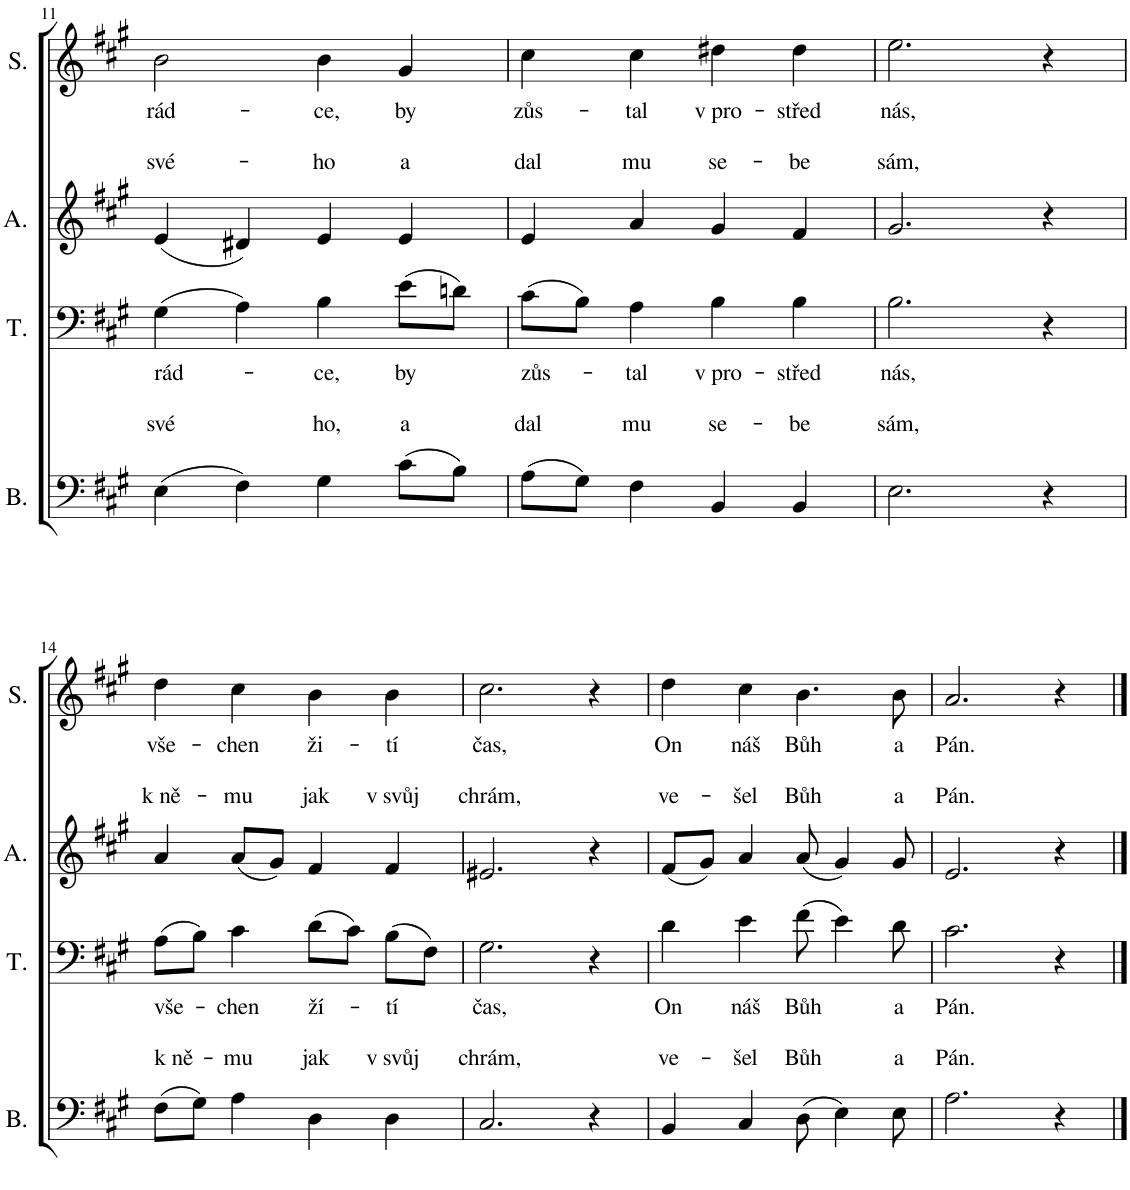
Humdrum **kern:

**kern	**kern	**text	**text	**text	**kern	**kern	**text	**text	**text
*part4	*part3	*part3	*part3	*part3	*part2	*part1	*part1	*part1	*part1
*staff4	*staff3	*staff3	*staff3	*staff3	*staff2	*staff1	*staff1	*staff1	*staff1
*I"B.	*I"T.	*	*	*	*I"A.	*I"S.	*	*	*
*I'B.	*I'T.	*	*	*	*I'A.	*I'S.	*	*	*
!!LO:PB:g=z
*clefF4	*clefF4	*	*	*	*clefG2	*clefG2	*	*	*
*k[f#c#g#]	*k[f#c#g#]	*	*	*	*k[f#c#g#]	*k[f#c#g#]	*	*	*
*M4/4	*M4/4	*	*	*	*M4/4	*M4/4	*	*	*
=11	=11	=11	=11	=11	=11	=11	=11	=11	=11
!	!	!LO:LY:b	!	!LO:LY:b	!	!	!LO:LY:b	!	!LO:LY:b
(4E\	(4G#\	rád-	.	své	(4e/	2b\	rád-	.	své-
4F#\)	4A\)	.	.	.	4d#X/)	.	.	.	.
!	!	!LO:LY:b	!	!LO:LY:b	!	!	!LO:LY:b	!	!LO:LY:b
4G#\	4B\	-ce,	.	ho,	4e/	4b\	-ce,	.	-ho
!	!	!LO:LY:b	!	!LO:LY:b	!	!	!LO:LY:b	!	!LO:LY:b
(8c#\L	(8e\L	by	.	a	4e/	4g#/	by	.	a
8B\J)	8dn\J)	.	.	.	.	.	.	.	.
=12	=12	=12	=12	=12	=12	=12	=12	=12	=12
!	!	!LO:LY:b	!	!LO:LY:b	!	!	!LO:LY:b	!	!LO:LY:b
(8A\L	(8c#\L	zůs-	.	dal	4e/	4cc#\	zůs-	.	dal
8G#\J)	8B\J)	.	.	.	.	.	.	.	.
!	!	!LO:LY:b	!	!LO:LY:b	!	!	!LO:LY:b	!	!LO:LY:b
4F#\	4A\	-tal	.	mu	4a/	4cc#\	-tal	.	mu
!	!	!LO:LY:b	!	!LO:LY:b	!	!	!LO:LY:b	!	!LO:LY:b
4BB/	4B\	v pro-	.	se-	4g#/	4dd#X\	v pro-	.	se-
!	!	!LO:LY:b	!	!LO:LY:b	!	!	!LO:LY:b	!	!LO:LY:b
4BB/	4B\	-střed	.	-be	4f#/	4dd#\	-střed	.	-be
=13	=13	=13	=13	=13	=13	=13	=13	=13	=13
!	!	!LO:LY:b	!	!LO:LY:b	!	!	!LO:LY:b	!	!LO:LY:b
2.E\	2.B\	nás,	.	sám,	2.g#/	2.ee\	nás,	.	sám,
4r	4r	.	.	.	4r	4r	.	.	.
!!LO:LB:g=z
=14	=14	=14	=14	=14	=14	=14	=14	=14	=14
!	!	!LO:LY:b	!	!LO:LY:b	!	!	!LO:LY:b	!	!LO:LY:b
(8F#\L	(8A\L	vše-	.	k ně-	4a/	4dd\	vše-	.	k ně-
8G#\J)	8B\J)	.	.	.	.	.	.	.	.
!	!	!LO:LY:b	!	!LO:LY:b	!	!	!LO:LY:b	!	!LO:LY:b
4A\	4c#\	-chen	.	-mu	(8a/L	4cc#\	-chen	.	-mu
.	.	.	.	.	8g#/J)	.	.	.	.
!	!	!LO:LY:b	!	!LO:LY:b	!	!	!LO:LY:b	!	!LO:LY:b
4D\	(8d\L	ží-	.	jak	4f#/	4b\	ži-	.	jak
.	8c#\J)	.	.	.	.	.	.	.	.
!	!	!LO:LY:b	!	!LO:LY:b	!	!	!LO:LY:b	!	!LO:LY:b
4D\	(8B\L	-tí	.	v svůj	4f#/	4b\	-tí	.	v svůj
.	8F#\J)	.	.	.	.	.	.	.	.
=15	=15	=15	=15	=15	=15	=15	=15	=15	=15
!	!	!LO:LY:b	!	!LO:LY:b	!	!	!LO:LY:b	!	!LO:LY:b
2.C#/	2.G#\	čas,	.	chrám,	2.e#X/	2.cc#\	čas,	.	chrám,
4r	4r	.	.	.	4r	4r	.	.	.
=16	=16	=16	=16	=16	=16	=16	=16	=16	=16
!	!	!LO:LY:b	!	!LO:LY:b	!	!	!LO:LY:b	!	!LO:LY:b
4BB/	4d\	On	.	ve-	(8f#/L	4dd\	On	.	ve-
.	.	.	.	.	8g#/J)	.	.	.	.
!	!	!LO:LY:b	!	!LO:LY:b	!	!	!LO:LY:b	!	!LO:LY:b
4C#/	4e\	náš	.	-šel	4a/	4cc#\	náš	.	-šel
!	!	!LO:LY:b	!	!LO:LY:b	!	!	!LO:LY:b	!	!LO:LY:b
(8D\	(8f#\	Bůh	.	Bůh	(8a/	4.b\	Bůh	.	Bůh
4E\)	4e\)	.	.	.	4g#/)	.	.	.	.
!	!	!LO:LY:b	!	!LO:LY:b	!	!	!LO:LY:b	!	!LO:LY:b
8E\	8d\	a	.	a	8g#/	8b\	a	.	a
=17	=17	=17	=17	=17	=17	=17	=17	=17	=17
!	!	!LO:LY:b	!	!LO:LY:b	!	!	!LO:LY:b	!	!LO:LY:b
2.A\	2.c#\	Pán.	.	Pán.	2.e/	2.a/	Pán.	.	Pán.
4r	4r	.	.	.	4r	4r	.	.	.
==	==	==	==	==	==	==	==	==	==
*-	*-	*-	*-	*-	*-	*-	*-	*-	*-
